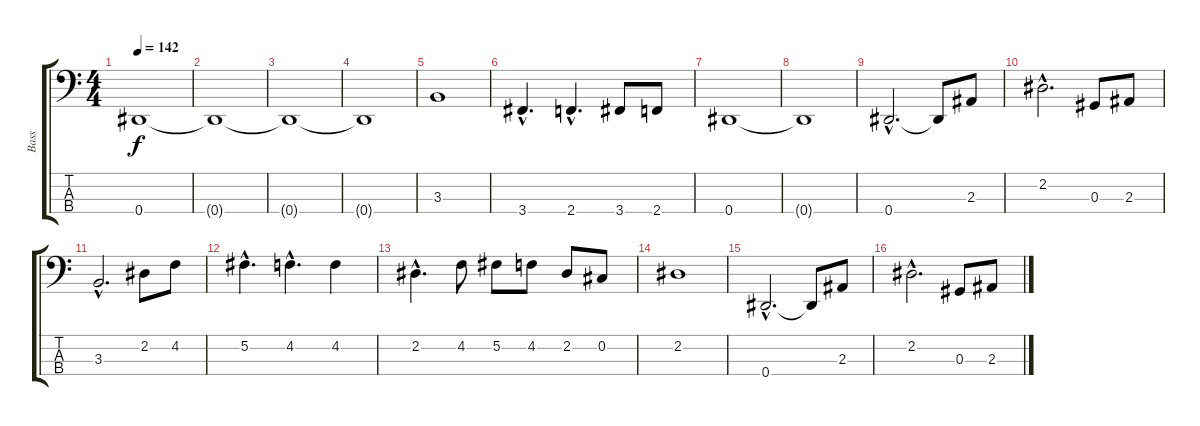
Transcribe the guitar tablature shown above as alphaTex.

\track ("Bass" "Bass") {instrument electricbasspick}
\staff {score tabs}
\tuning (Gb2 Db2 Ab1 Eb1) {hide}
\ts (4 4)
\tempo 142
\clef f4
\ks c
0.4.1{dy f} |
0.4{t}.1 |
0.4{t}.1 |
0.4{t}.1 |
3.3.1 |
3.4{hac}.4{d} 2.4{hac}.4{d} 3.4.8 2.4.8 |
0.4.1 |
0.4{t}.1 |
0.4{hac}.2{d} 0.4{t}.8 2.3.8 |
2.2{hac}.2{d} 0.3.8 2.3.8 |
3.3{hac}.2{d} 2.2.8 4.2.8 |
5.2{hac}.4{d} 4.2{hac}.4{d} 4.2.4 |
2.2{hac}.4{d} 4.2.8 5.2.8 4.2.8 2.2.8 0.2.8 |
2.2.1 |
0.4{hac}.2{d} 0.4{t}.8 2.3.8 |
2.2{hac}.2{d} 0.3.8 2.3.8
